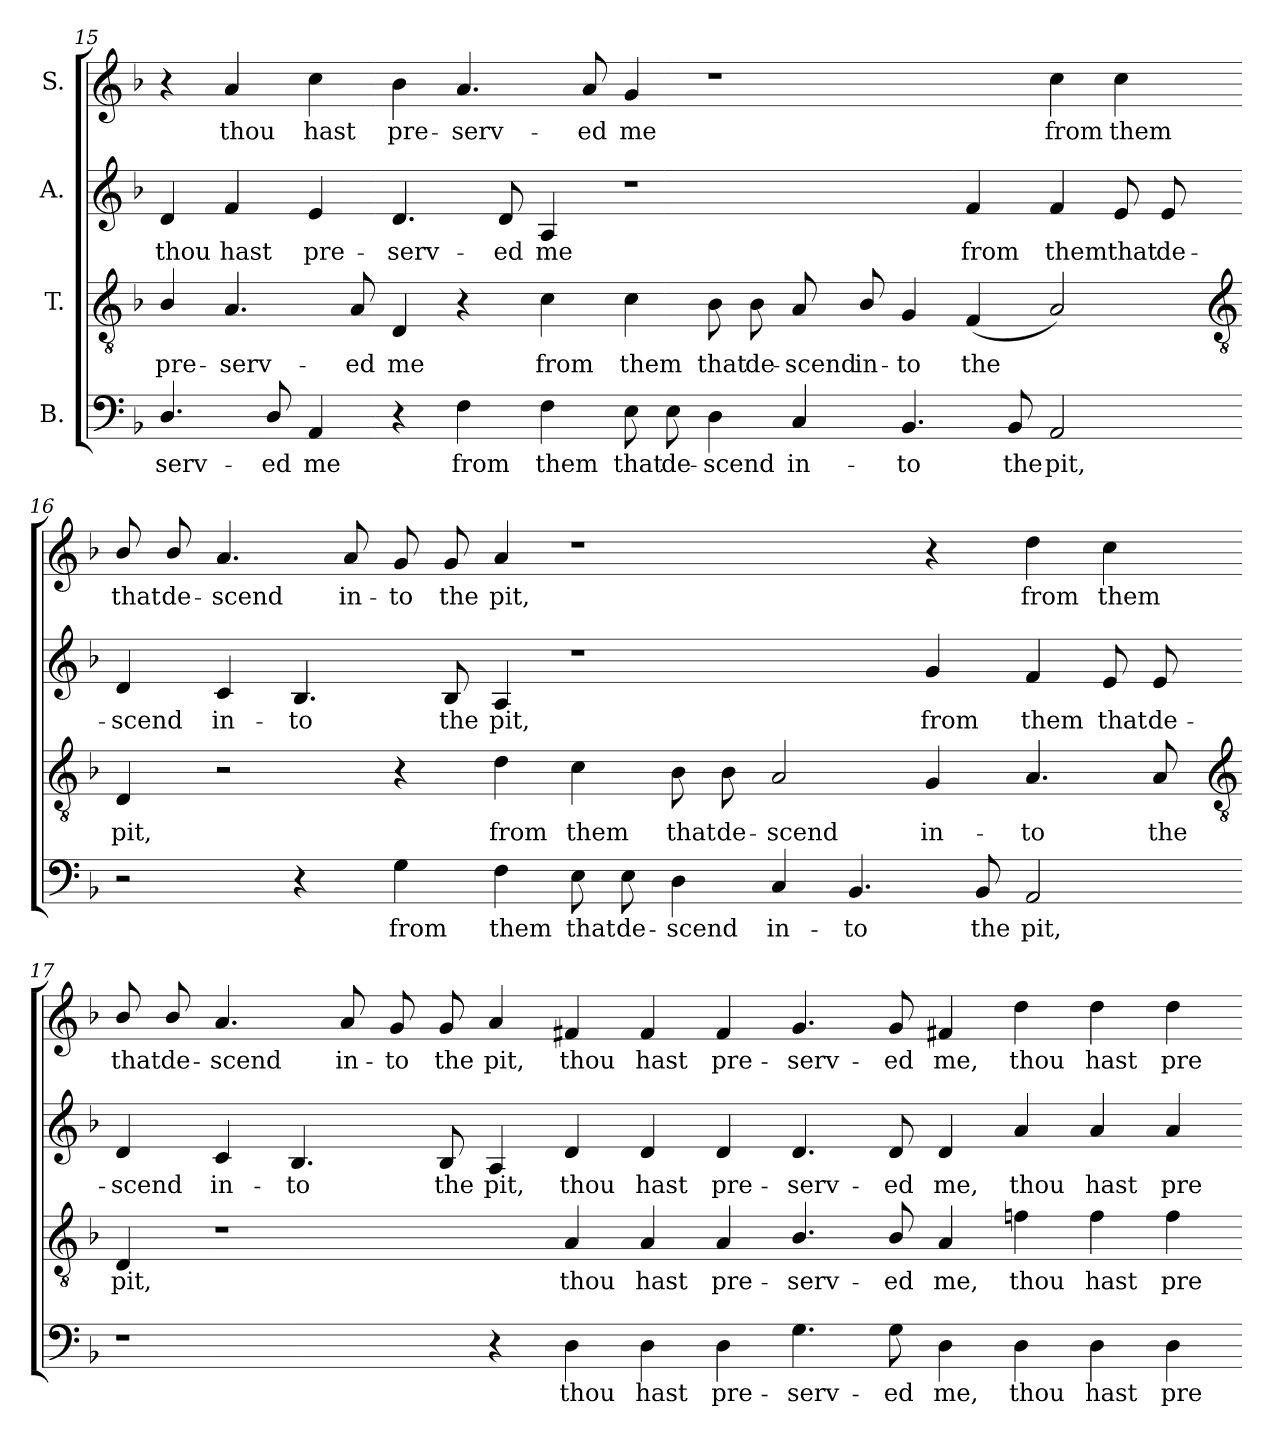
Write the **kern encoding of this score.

**kern	**text	**kern	**text	**kern	**text	**kern	**text
*part4	*part4	*part3	*part3	*part2	*part2	*part1	*part1
*staff4	*staff4	*staff3	*staff3	*staff2	*staff2	*staff1	*staff1
*I"B.	*	*I"T.	*	*I"A.	*	*I"S.	*
!!LO:LB:g=z
*clefF4	*	*clefGv2	*	*clefG2	*	*clefG2	*
*k[b-]	*	*k[b-]	*	*k[b-]	*	*k[b-]	*
*F:	*	*F:	*	*F:	*	*F:	*
=15	=15	=15	=15	=15	=15	=15	=15
!	!LO:LY:b	!	!LO:LY:b	!	!LO:LY:b	!	!
4.D/	-serv-	4B-/	pre-	4d	thou	4r	.
!	!	!	!LO:LY:b	!	!LO:LY:b	!	!LO:LY:b
.	.	4.A	-serv-	4f	hast	4a	thou
!	!LO:LY:b	!	!	!	!	!	!
8D/	-ed	.	.	.	.	.	.
!	!LO:LY:b	!	!	!	!LO:LY:b	!	!LO:LY:b
4AA	me	.	.	4e	pre-	4cc	hast
!	!	!	!LO:LY:b	!	!	!	!
.	.	8A	-ed	.	.	.	.
!	!	!	!LO:LY:b	!	!LO:LY:b	!	!LO:LY:b
4r	.	4D	me	4.d	-serv-	4b-	pre-
!	!LO:LY:b	!	!	!	!	!	!LO:LY:b
4F	from	4r	.	.	.	4.a	-serv-
!	!	!	!	!	!LO:LY:b	!	!
.	.	.	.	8d	-ed	.	.
!	!LO:LY:b	!	!LO:LY:b	!	!LO:LY:b	!	!
4F	them	4c	from	4A	me	.	.
!	!	!	!	!	!	!	!LO:LY:b
.	.	.	.	.	.	8a	-ed
!	!LO:LY:b	!	!LO:LY:b	!	!	!	!LO:LY:b
8E	that	4c	them	1r	.	4g	me
!	!LO:LY:b	!	!	!	!	!	!
8E	de-	.	.	.	.	.	.
!	!LO:LY:b	!	!LO:LY:b	!	!	!	!
4D	-scend	8B-	that	.	.	1r	.
!	!	!	!LO:LY:b	!	!	!	!
.	.	8B-	de-	.	.	.	.
!	!LO:LY:b	!	!LO:LY:b	!	!	!	!
4C	in-	8A	-scend	.	.	.	.
!	!	!	!LO:LY:b	!	!	!	!
.	.	8B-/	in-	.	.	.	.
!	!LO:LY:b	!	!LO:LY:b	!	!	!	!
4.BB-	-to	4G	-to	.	.	.	.
!	!	!	!LO:LY:b	!	!LO:LY:b	!	!
.	.	(<4F	the	4f	from	.	.
!	!LO:LY:b	!	!	!	!	!	!
8BB-	the	.	.	.	.	.	.
!	!LO:LY:b	!	!	!	!LO:LY:b	!	!LO:LY:b
2AA	pit,	2A)	.	4f	them	4cc	from
!	!	!	!	!	!LO:LY:b	!	!LO:LY:b
.	.	.	.	8e	that	4cc	them
!	!	!	!	!	!LO:LY:b	!	!
.	.	.	.	8e	de-	.	.
!!LO:LB:g=z
=16-	=16-	=16-	=16-	=16-	=16-	=16-	=16-
*	*	*clefGv2	*	*	*	*	*
!	!	!	!LO:LY:b	!	!LO:LY:b	!	!LO:LY:b
2r	.	4D	pit,	4d	-scend	8b-/	that
!	!	!	!	!	!	!	!LO:LY:b
.	.	.	.	.	.	8b-/	de-
!	!	!	!	!	!LO:LY:b	!	!LO:LY:b
.	.	2r	.	4c	in-	4.a	-scend
!	!	!	!	!	!LO:LY:b	!	!
4r	.	.	.	4.B-	-to	.	.
!	!	!	!	!	!	!	!LO:LY:b
.	.	.	.	.	.	8a	in-
!	!LO:LY:b	!	!	!	!	!	!LO:LY:b
4G	from	4r	.	.	.	8g	-to
!	!	!	!	!	!LO:LY:b	!	!LO:LY:b
.	.	.	.	8B-	the	8g	the
!	!LO:LY:b	!	!LO:LY:b	!	!LO:LY:b	!	!LO:LY:b
4F	them	4d	from	4A	pit,	4a	pit,
!	!LO:LY:b	!	!LO:LY:b	!	!	!	!
8E	that	4c	them	1r	.	1r	.
!	!LO:LY:b	!	!	!	!	!	!
8E	de-	.	.	.	.	.	.
!	!LO:LY:b	!	!LO:LY:b	!	!	!	!
4D	-scend	8B-	that	.	.	.	.
!	!	!	!LO:LY:b	!	!	!	!
.	.	8B-	de-	.	.	.	.
!	!LO:LY:b	!	!LO:LY:b	!	!	!	!
4C	in-	2A	-scend	.	.	.	.
!	!LO:LY:b	!	!	!	!	!	!
4.BB-	-to	.	.	.	.	.	.
!	!	!	!LO:LY:b	!	!LO:LY:b	!	!
.	.	4G	in-	4g	from	4r	.
!	!LO:LY:b	!	!	!	!	!	!
8BB-	the	.	.	.	.	.	.
!	!LO:LY:b	!	!LO:LY:b	!	!LO:LY:b	!	!LO:LY:b
2AA	pit,	4.A	-to	4f	them	4dd	from
!	!	!	!	!	!LO:LY:b	!	!LO:LY:b
.	.	.	.	8e	that	4cc	them
!	!	!	!LO:LY:b	!	!LO:LY:b	!	!
.	.	8A	the	8e	de-	.	.
!!LO:LB:g=z
=17-	=17-	=17-	=17-	=17-	=17-	=17-	=17-
*	*	*clefGv2	*	*	*	*	*
!	!	!	!LO:LY:b	!	!LO:LY:b	!	!LO:LY:b
1r	.	4D	pit,	4d	-scend	8b-/	that
!	!	!	!	!	!	!	!LO:LY:b
.	.	.	.	.	.	8b-/	de-
!	!	!	!	!	!LO:LY:b	!	!LO:LY:b
.	.	1r	.	4c	in-	4.a	-scend
!	!	!	!	!	!LO:LY:b	!	!
.	.	.	.	4.B-	-to	.	.
!	!	!	!	!	!	!	!LO:LY:b
.	.	.	.	.	.	8a	in-
!	!	!	!	!	!	!	!LO:LY:b
.	.	.	.	.	.	8g	-to
!	!	!	!	!	!LO:LY:b	!	!LO:LY:b
.	.	.	.	8B-	the	8g	the
!	!	!	!	!	!LO:LY:b	!	!LO:LY:b
4r	.	.	.	4A	pit,	4a	pit,
!	!LO:LY:b	!	!LO:LY:b	!	!LO:LY:b	!	!LO:LY:b
4D	thou	4A	thou	4d	thou	4f#X	thou
!	!LO:LY:b	!	!LO:LY:b	!	!LO:LY:b	!	!LO:LY:b
4D	hast	4A	hast	4d	hast	4f#	hast
!	!LO:LY:b	!	!LO:LY:b	!	!LO:LY:b	!	!LO:LY:b
4D	pre-	4A	pre-	4d	pre-	4f#	pre-
!	!LO:LY:b	!	!LO:LY:b	!	!LO:LY:b	!	!LO:LY:b
4.G	-serv-	4.B-/	-serv-	4.d	-serv-	4.g	-serv-
!	!LO:LY:b	!	!LO:LY:b	!	!LO:LY:b	!	!LO:LY:b
8G	-ed	8B-/	-ed	8d	-ed	8g	-ed
!	!LO:LY:b	!	!LO:LY:b	!	!LO:LY:b	!	!LO:LY:b
4D	me,	4A	me,	4d	me,	4f#X	me,
!	!LO:LY:b	!	!LO:LY:b	!	!LO:LY:b	!	!LO:LY:b
4D	thou	4fn	thou	4a	thou	4dd	thou
!	!LO:LY:b	!	!LO:LY:b	!	!LO:LY:b	!	!LO:LY:b
4D	hast	4f	hast	4a	hast	4dd	hast
!	!LO:LY:b	!	!LO:LY:b	!	!LO:LY:b	!	!LO:LY:b
4D	pre-	4f	pre-	4a	pre-	4dd	pre-
=-	=-	=-	=-	=-	=-	=-	=-
*-	*-	*-	*-	*-	*-	*-	*-
